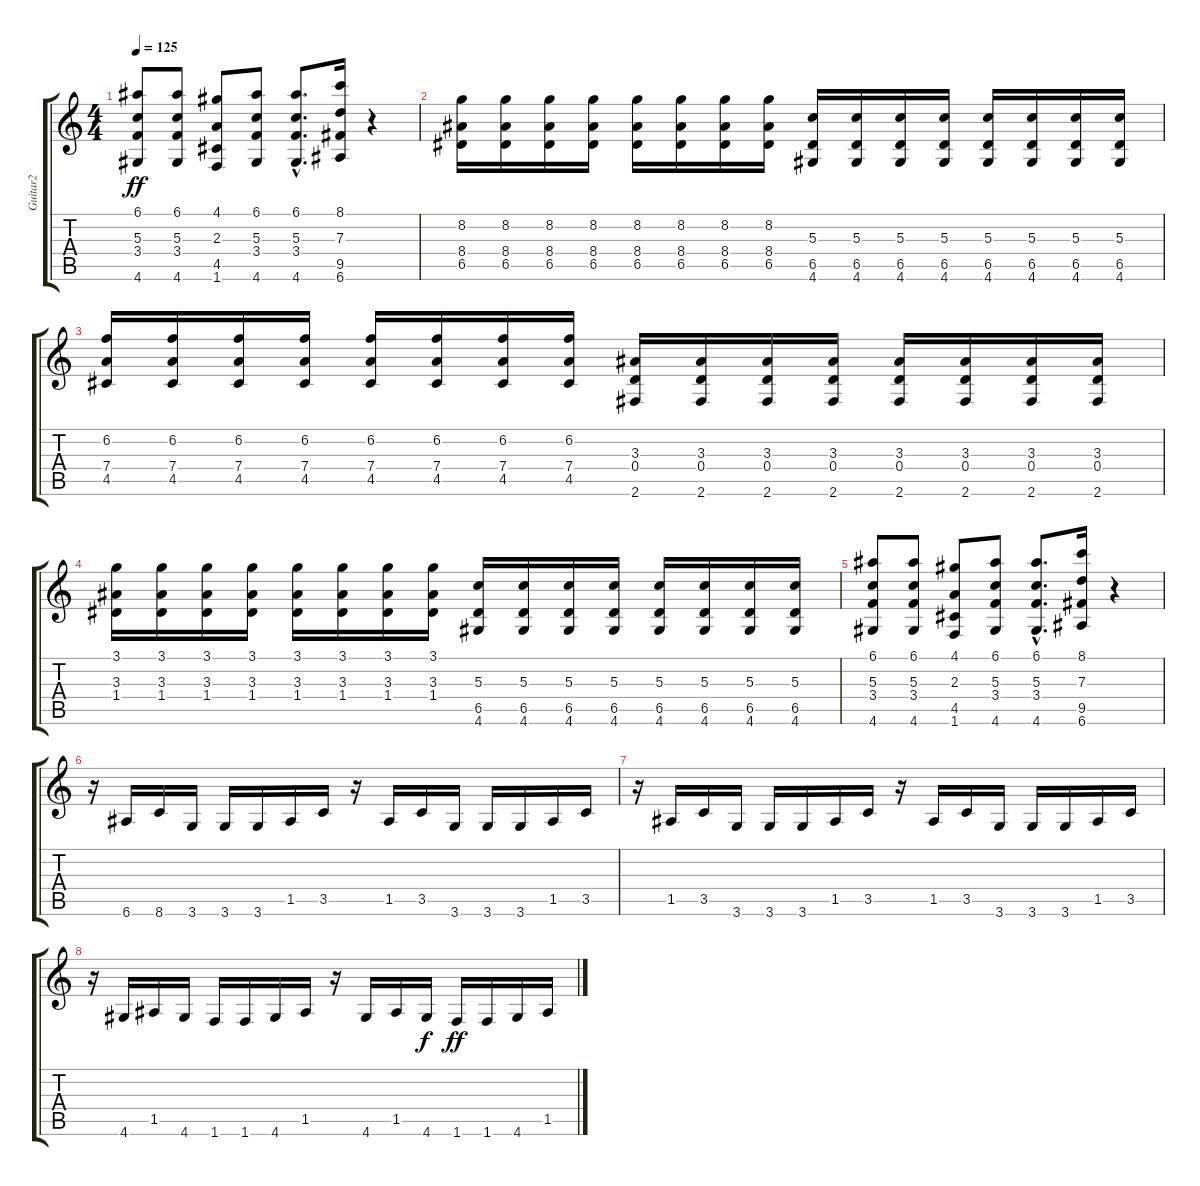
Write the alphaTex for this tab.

\track ("Guitar2" "Guitar2") {instrument electricguitarclean}
\staff {score tabs}
\tuning (E4 B3 G3 D3 A2 E2) {hide}
\ts (4 4)
\tempo 125
\clef g2
\ks c
(6.1 5.3 3.4 4.6).8{dy ff} (6.1 5.3 3.4 4.6).8 (4.1 2.3 4.5 1.6).8 (6.1 5.3 3.4 4.6).8 (6.1{hac} 5.3{hac} 3.4{hac} 4.6{hac}).8{d} (8.1 7.3 9.5 6.6).16 r.4 |
(8.2 8.4 6.5).16 (8.2 8.4 6.5).16 (8.2 8.4 6.5).16 (8.2 8.4 6.5).16 (8.2 8.4 6.5).16 (8.2 8.4 6.5).16 (8.2 8.4 6.5).16 (8.2 8.4 6.5).16 (5.3 6.5 4.6).16 (5.3 6.5 4.6).16 (5.3 6.5 4.6).16 (5.3 6.5 4.6).16 (5.3 6.5 4.6).16 (5.3 6.5 4.6).16 (5.3 6.5 4.6).16 (5.3 6.5 4.6).16 |
(6.2 7.4 4.5).16 (6.2 7.4 4.5).16 (6.2 7.4 4.5).16 (6.2 7.4 4.5).16 (6.2 7.4 4.5).16 (6.2 7.4 4.5).16 (6.2 7.4 4.5).16 (6.2 7.4 4.5).16 (3.3 0.4 2.6).16 (3.3 0.4 2.6).16 (3.3 0.4 2.6).16 (3.3 0.4 2.6).16 (3.3 0.4 2.6).16 (3.3 0.4 2.6).16 (3.3 0.4 2.6).16 (3.3 0.4 2.6).16 |
(3.1 3.3 1.4).16 (3.1 3.3 1.4).16 (3.1 3.3 1.4).16 (3.1 3.3 1.4).16 (3.1 3.3 1.4).16 (3.1 3.3 1.4).16 (3.1 3.3 1.4).16 (3.1 3.3 1.4).16 (5.3 6.5 4.6).16 (5.3 6.5 4.6).16 (5.3 6.5 4.6).16 (5.3 6.5 4.6).16 (5.3 6.5 4.6).16 (5.3 6.5 4.6).16 (5.3 6.5 4.6).16 (5.3 6.5 4.6).16 |
(6.1 5.3 3.4 4.6).8 (6.1 5.3 3.4 4.6).8 (4.1 2.3 4.5 1.6).8 (6.1 5.3 3.4 4.6).8 (6.1{hac} 5.3{hac} 3.4{hac} 4.6{hac}).8{d} (8.1 7.3 9.5 6.6).16 r.4 |
r.16 6.6.16 8.6.16 3.6.16 3.6.16 3.6.16 1.5.16 3.5.16 r.16 1.5.16 3.5.16 3.6.16 3.6.16 3.6.16 1.5.16 3.5.16 |
r.16 1.5.16 3.5.16 3.6.16 3.6.16 3.6.16 1.5.16 3.5.16 r.16 1.5.16 3.5.16 3.6.16 3.6.16 3.6.16 1.5.16 3.5.16 |
r.16 4.6.16 1.5.16 4.6.16 1.6.16 1.6.16 4.6.16 1.5.16 r.16 4.6.16 1.5.16 4.6.16{dy f} 1.6.16{dy ff} 1.6.16 4.6.16 1.5.16
